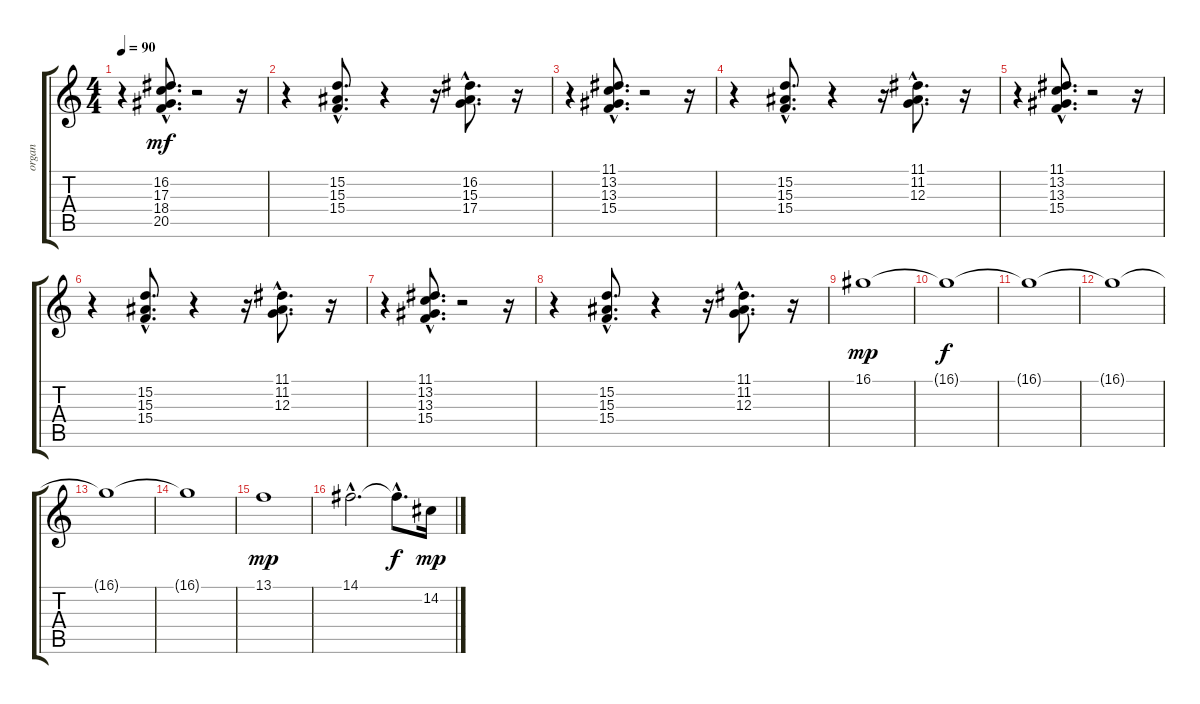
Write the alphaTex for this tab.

\track ("organ" "organ") {instrument rockorgan}
\staff {score tabs}
\tuning (E4 B3 G3 D3 A2 E2) {hide}
\ts (4 4)
\tempo 90
\clef g2
\ks c
r.4{dy mp} (16.2{hac} 17.3{hac} 18.4{hac} 20.5{hac}).8{d dy mf} r.2 r.16 |
r.4 (15.2{hac} 15.3{hac} 15.4{hac}).8{d} r.4 r.16 (16.2{hac} 15.3{hac} 17.4{hac}).8{d} r.16 |
r.4 (11.1{hac} 13.2{hac} 13.3{hac} 15.4{hac}).8{d} r.2 r.16 |
r.4 (15.2{hac} 15.3{hac} 15.4{hac}).8{d} r.4 r.16 (11.1{hac} 11.2{hac} 12.3{hac}).8{d} r.16 |
r.4 (11.1{hac} 13.2{hac} 13.3{hac} 15.4{hac}).8{d} r.2 r.16 |
r.4 (15.2{hac} 15.3{hac} 15.4{hac}).8{d} r.4 r.16 (11.1{hac} 11.2{hac} 12.3{hac}).8{d} r.16 |
r.4 (11.1{hac} 13.2{hac} 13.3{hac} 15.4{hac}).8{d} r.2 r.16 |
r.4 (15.2{hac} 15.3{hac} 15.4{hac}).8{d} r.4 r.16 (11.1{hac} 11.2{hac} 12.3{hac}).8{d} r.16 |
16.1.1{dy mp} |
16.1{t}.1{dy f} |
16.1{t}.1 |
16.1{t}.1 |
16.1{t}.1 |
16.1{t}.1 |
13.1.1{dy mp} |
14.1{hac}.2{d} 14.1{hac t}.8{d dy f} 14.2.16{dy mp}
